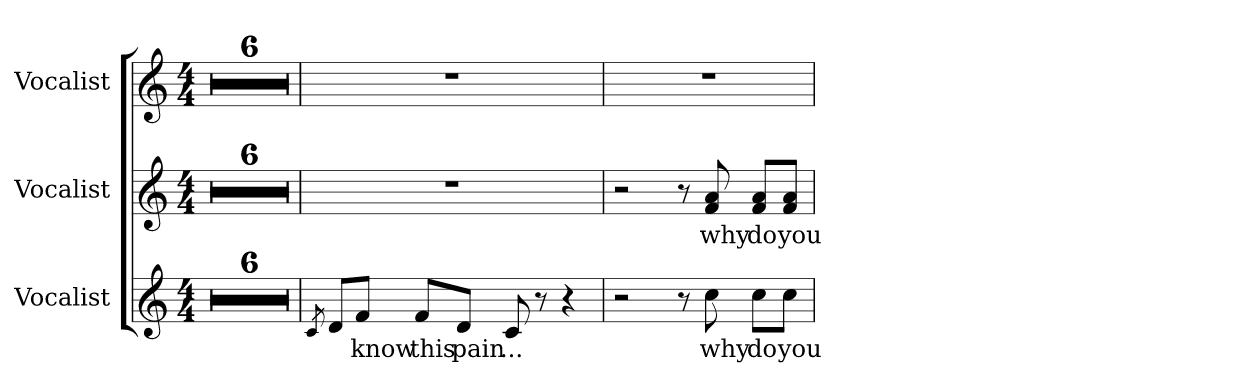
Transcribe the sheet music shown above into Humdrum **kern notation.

**kern	**text	**kern	**text	**kern
*part3	*part3	*part2	*part2	*part1
*staff3	*staff3	*staff2	*staff2	*staff1
*I"Vocalist	*	*I"Vocalist	*	*I"Vocalist
*clefG2	*	*clefG2	*	*clefG2
*M4/4	*	*M4/4	*	*M4/4
=1	=1	=1	=1	=1
*clefG2	*	*clefG2	*	*clefG2
*M4/4	*	*M4/4	*	*M4/4
1r	.	1r	.	1r
=2	=2	=2	=2	=2
1r	.	1r	.	1r
=3	=3	=3	=3	=3
1r	.	1r	.	1r
=4	=4	=4	=4	=4
1r	.	1r	.	1r
=5	=5	=5	=5	=5
1r	.	1r	.	1r
=6	=6	=6	=6	=6
1r	.	1r	.	1r
=7	=7	=7	=7	=7
8qc	_	.	.	.
8d/L	_	1r	.	1r
8f/J	know	.	.	.
8f/L	this	.	.	.
8d/J	pain	.	.	.
8c	...	.	.	.
8r	.	.	.	.
4r	.	.	.	.
=8	=8	=8	=8	=8
2r	.	2r	.	1r
8r	.	8r	.	.
8cc	why	8f 8a	why	.
8cc\L	do	8f/ 8a/L	do	.
8cc\J	you	8f/ 8a/J	you	.
=	=	=	=	=
*-	*-	*-	*-	*-
